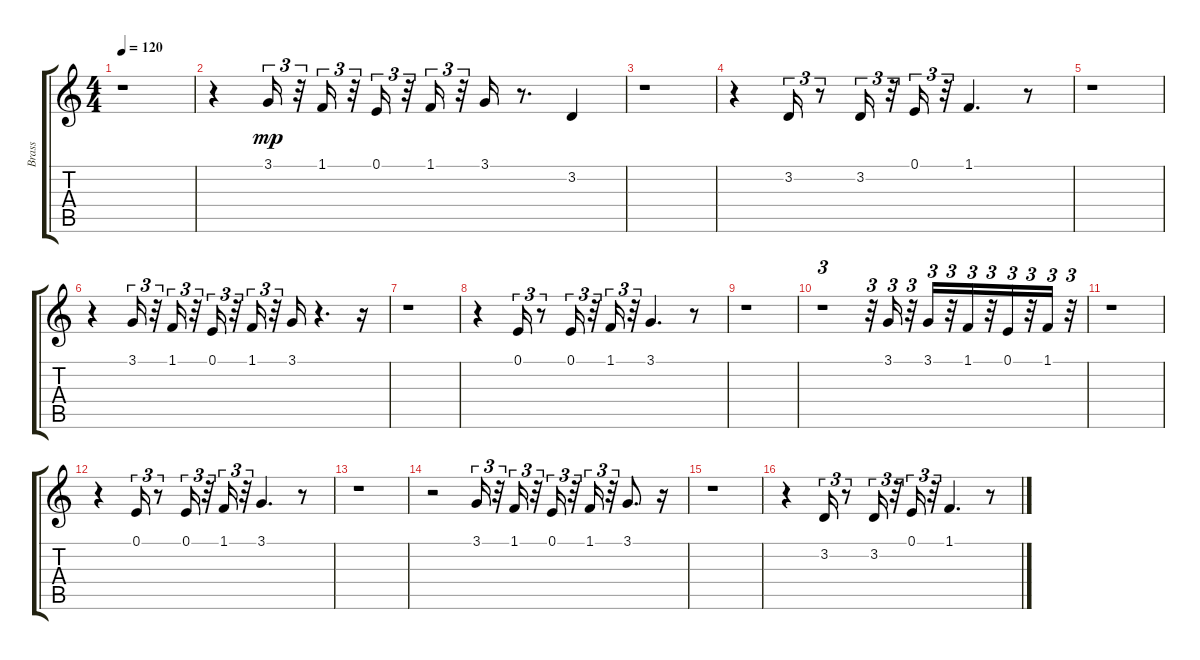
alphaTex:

\track ("Brass" "Brass") {instrument tuba}
\staff {score tabs}
\tuning (E4 B3 G3 D3 A2 E2) {hide}
\ts (4 4)
\tempo 120
\clef g2
\ks c
r.1{dy mp} |
r.4 3.1.16{tu (3 2)} r.32{tu (3 2)} 1.1.16{tu (3 2)} r.32{tu (3 2)} 0.1.16{tu (3 2)} r.32{tu (3 2)} 1.1.16{tu (3 2)} r.32{tu (3 2)} 3.1.16 r.8{d} 3.2.4 |
r.1 |
r.4 3.2.16{tu (3 2)} r.8{tu (3 2)} 3.2.16{tu (3 2)} r.32{tu (3 2)} 0.1.16{tu (3 2)} r.32{tu (3 2)} 1.1.4{d} r.8 |
r.1 |
r.4 3.1.16{tu (3 2)} r.32{tu (3 2)} 1.1.16{tu (3 2)} r.32{tu (3 2)} 0.1.16{tu (3 2)} r.32{tu (3 2)} 1.1.16{tu (3 2)} r.32{tu (3 2)} 3.1.16 r.4{d} r.16 |
r.1 |
r.4 0.1.16{tu (3 2)} r.8{tu (3 2)} 0.1.16{tu (3 2)} r.32{tu (3 2)} 1.1.16{tu (3 2)} r.32{tu (3 2)} 3.1.4{d} r.8 |
r.1 |
r.1{tu (3 2)} r.32{tu (3 2)} 3.1.16{tu (3 2)} r.32{tu (3 2)} 3.1.16{tu (3 2)} r.32{tu (3 2)} 1.1.16{tu (3 2)} r.32{tu (3 2)} 0.1.16{tu (3 2)} r.32{tu (3 2)} 1.1.16{tu (3 2)} r.32{tu (3 2)} |
r.1 |
r.4 0.1.16{tu (3 2)} r.8{tu (3 2)} 0.1.16{tu (3 2)} r.32{tu (3 2)} 1.1.16{tu (3 2)} r.32{tu (3 2)} 3.1.4{d} r.8 |
r.1 |
r.2 3.1.16{tu (3 2)} r.32{tu (3 2)} 1.1.16{tu (3 2)} r.32{tu (3 2)} 0.1.16{tu (3 2)} r.32{tu (3 2)} 1.1.16{tu (3 2)} r.32{tu (3 2)} 3.1.8{d} r.16 |
r.1 |
r.4 3.2.16{tu (3 2)} r.8{tu (3 2)} 3.2.16{tu (3 2)} r.32{tu (3 2)} 0.1.16{tu (3 2)} r.32{tu (3 2)} 1.1.4{d} r.8
